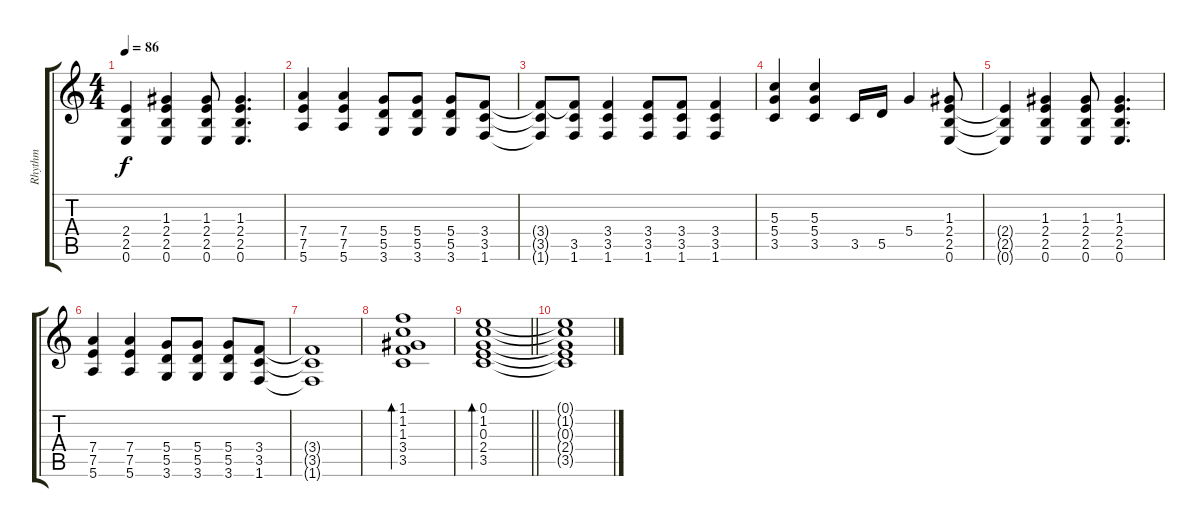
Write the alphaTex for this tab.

\track ("Rhythm" "Rhythm") {instrument distortionguitar}
\staff {score tabs}
\tuning (E4 B3 G3 D3 A2 E2) {hide}
\ts (4 4)
\tempo 86
\clef g2
\ks c
(2.4{t} 2.5{t} 0.6{t}).4{dy f} (1.3 2.4 2.5 0.6).4 (1.3 2.4 2.5 0.6).8 (1.3 2.4 2.5 0.6).4{d} |
(7.4 7.5 5.6).4 (7.4 7.5 5.6).4 (5.4 5.5 3.6).8 (5.4 5.5 3.6).8 (5.4 5.5 3.6).8 (3.4 3.5 1.6).8 |
(3.4{t} 3.5{t} 1.6{t}).8 (3.4{t} 3.5 1.6).8 (3.4 3.5 1.6).4 (3.4 3.5 1.6).8 (3.4 3.5 1.6).8 (3.4 3.5 1.6).4 |
(5.3 5.4 3.5).4 (5.3 5.4 3.5).4 3.5.16 5.5.16 5.4.4 (1.3 2.4 2.5 0.6).8 |
(2.4{t} 2.5{t} 0.6{t}).4 (1.3 2.4 2.5 0.6).4 (1.3 2.4 2.5 0.6).8 (1.3 2.4 2.5 0.6).4{d} |
(7.4 7.5 5.6).4 (7.4 7.5 5.6).4 (5.4 5.5 3.6).8 (5.4 5.5 3.6).8 (5.4 5.5 3.6).8 (3.4 3.5 1.6).8 |
(3.4{t} 3.5{t} 1.6{t}).1 |
(1.1 1.2 1.3 3.4 3.5).1{bd 240 volume 8 instrument electricguitarclean} |
\barLineRight lightlight
(0.1 1.2 0.3 2.4 3.5).1{bd 240} |
(0.1{t} 1.2{t} 0.3{t} 2.4{t} 3.5{t}).1
